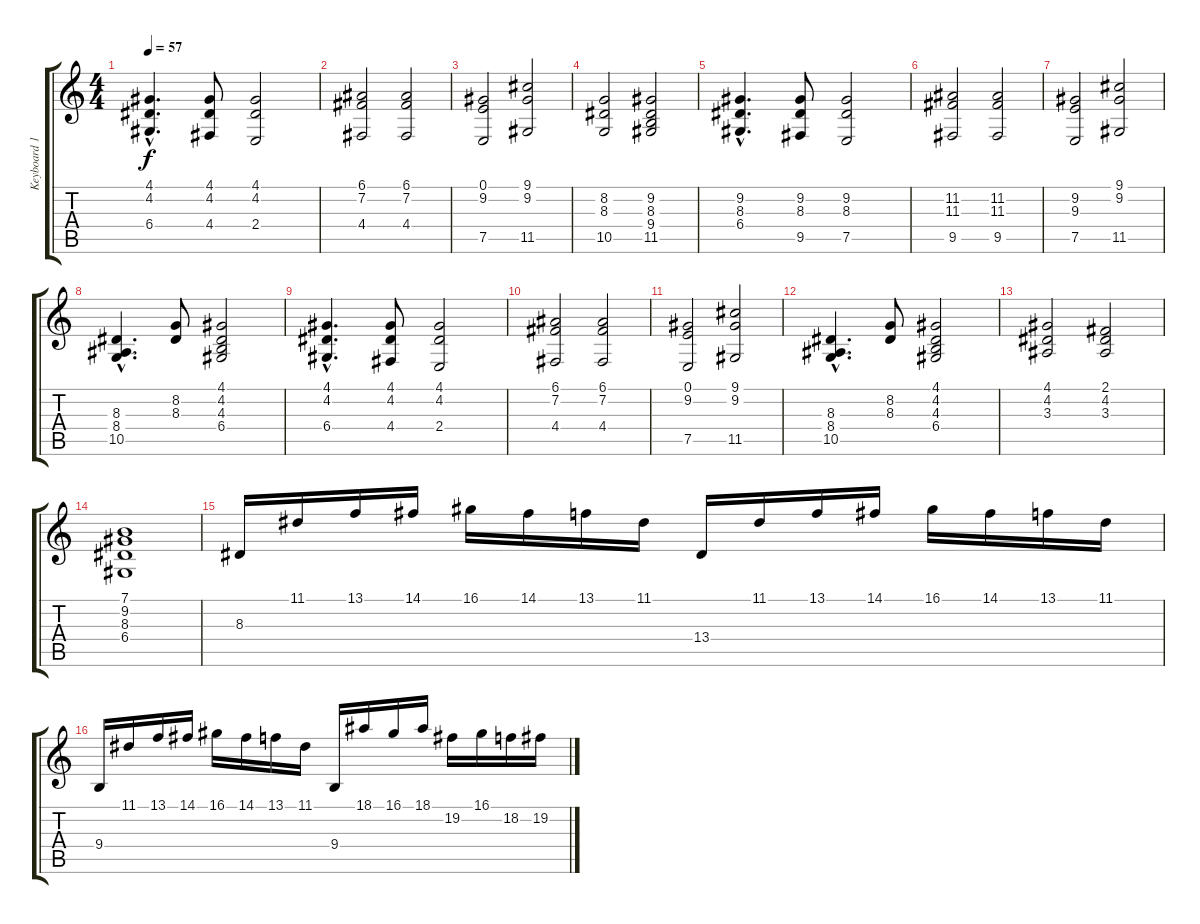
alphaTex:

\track ("Keyboard 1" "Keyboard 1") {instrument dulcimer}
\staff {score tabs}
\tuning (E4 B3 G3 D3 A2 E2) {hide}
\ts (4 4)
\tempo 57
\clef g2
\ks c
(4.1{hac} 4.2{hac} 6.4{hac}).4{d dy f} (4.1 4.2 4.4).8 (4.1 4.2 2.4).2 |
(6.1 7.2 4.4).2 (6.1 7.2 4.4).2 |
(0.1 9.2 7.5).2 (9.1 9.2 11.5).2 |
(8.2 8.3 10.5).2 (9.2 8.3 9.4 11.5).2 |
(9.2{hac} 8.3{hac} 6.4{hac}).4{d} (9.2 8.3 9.5).8 (9.2 8.3 7.5).2 |
(11.2 11.3 9.5).2 (11.2 11.3 9.5).2 |
(9.2 9.3 7.5).2 (9.1 9.2 11.5).2 |
(8.3{hac} 8.4{hac} 10.5{hac}).4{d} (8.2 8.3).8 (4.1 4.2 4.3 6.4).2 |
(4.1{hac} 4.2{hac} 6.4{hac}).4{d} (4.1 4.2 4.4).8 (4.1 4.2 2.4).2 |
(6.1 7.2 4.4).2 (6.1 7.2 4.4).2 |
(0.1 9.2 7.5).2 (9.1 9.2 11.5).2 |
(8.3{hac} 8.4{hac} 10.5{hac}).4{d} (8.2 8.3).8 (4.1 4.2 4.3 6.4).2 |
(4.1 4.2 3.3).2 (2.1 4.2 3.3).2 |
(7.1 9.2 8.3 6.4).1 |
8.3.16{volume 13} 11.1.16 13.1.16 14.1.16 16.1.16 14.1.16 13.1.16 11.1.16 13.4.16 11.1.16 13.1.16 14.1.16 16.1.16 14.1.16 13.1.16 11.1.16 |
9.4.16 11.1.16 13.1.16 14.1.16 16.1.16 14.1.16 13.1.16 11.1.16 9.4.16 18.1.16 16.1.16 18.1.16 19.2.16 16.1.16 18.2.16 19.2.16
